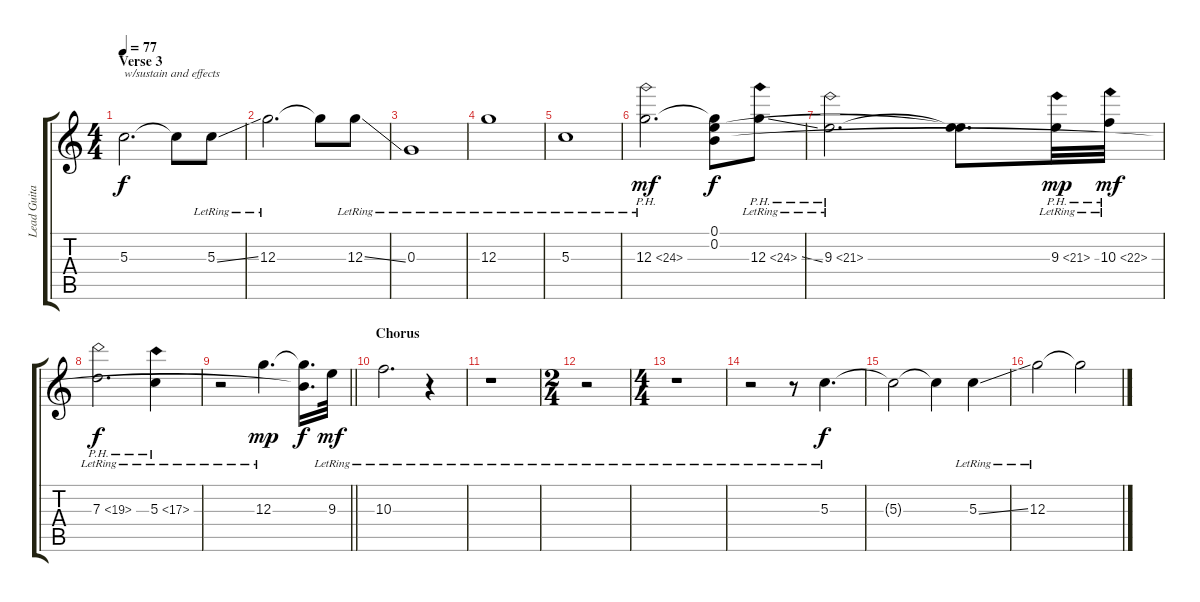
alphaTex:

\track ("Lead Guitar" "Lead Guita") {instrument overdrivenguitar}
\staff {score tabs}
\tuning (E4 B3 G3 D3 A2 E2) {hide}
\ts (4 4)
\section ("" "Verse 3")
\tempo 77
\clef g2
\ks c
5.3{t}.2{d txt "w/sustain and effects" dy f} 5.3{t}.8 5.3{ss lr}.8 |
12.3{lr}.2{d} 12.3{t}.8 12.3{ss lr}.8 |
0.3{lr}.1 |
12.3{lr}.1 |
5.3{lr}.1 |
12.3{ph 12 lr}.2{d dy mf} (0.1 0.2 12.3{t}).8{dy f} 12.3{ph 12 ss lr}.8 |
9.3{ph 12 lr}.2{d} (0.1{t} 9.3{t}).8{d} 9.3{ph 12 lr}.32{dy mp} 10.3{ph 12 lr}.32{dy mf} |
7.3{ph 12 lr}.2{d dy f} 5.3{ph 12 lr}.4 |
\barLineRight lightlight
r.2 12.3{lr}.4{d dy mp} (0.2{t} 12.3{t}).16{d dy f} 9.3{lr}.32{dy mf} |
\section ("" "Chorus")
10.3{lr}.2{d volume 0} r.4 |
r.1 |
\ts (2 4)
r.2 |
\ts (4 4)
r.1 |
r.2{volume 8} r.8 5.3{lr}.4{d dy f volume 12} |
5.3{t}.2 5.3{t}.4 5.3{ss lr}.4 |
12.3{lr}.2 12.3{t}.2
